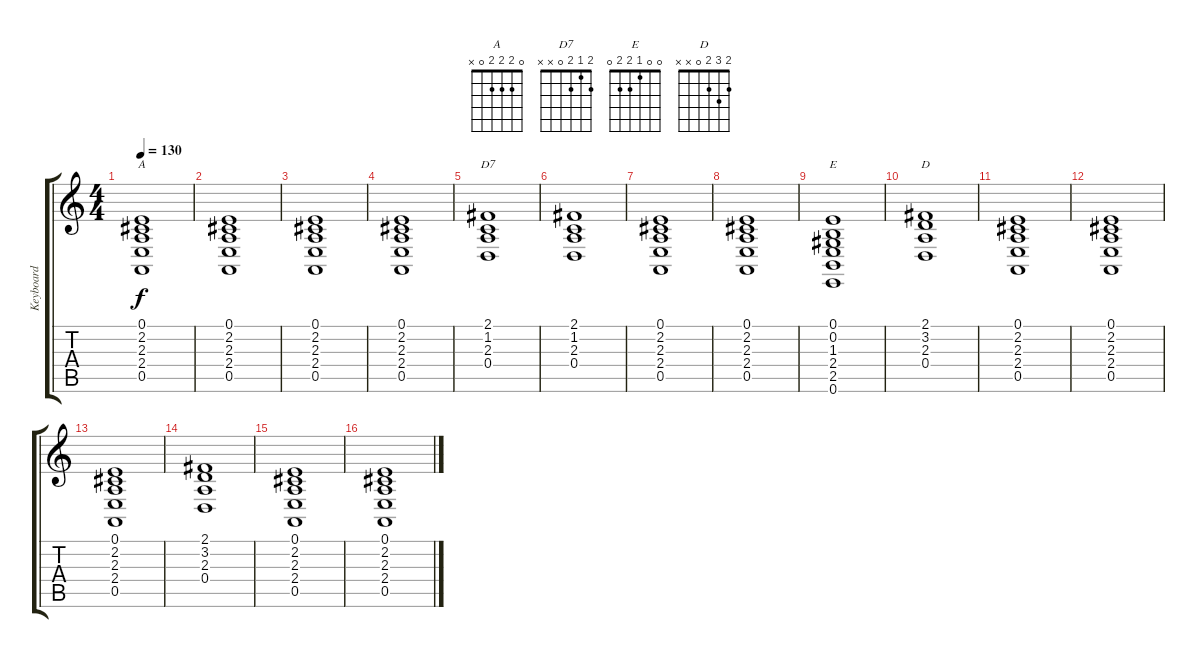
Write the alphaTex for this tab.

\track ("Keyboard" "Keyboard") {instrument churchorgan}
\staff {score tabs}
\tuning (E4 B3 G3 D3 A2 E2) {hide}
\chord ("A" 0 2 2 2 0 x)
\chord ("D7" 2 1 2 0 x x)
\chord ("E" 0 0 1 2 2 0)
\chord ("D" 2 3 2 0 x x)
\ts (4 4)
\tempo 130
\clef g2
\ks c
(0.1 2.2 2.3 2.4 0.5).1{ch "A" dy f instrument churchorgan} |
(0.1 2.2 2.3 2.4 0.5).1 |
(0.1 2.2 2.3 2.4 0.5).1 |
(0.1 2.2 2.3 2.4 0.5).1 |
(2.1 1.2 2.3 0.4).1{ch "D7"} |
(2.1 1.2 2.3 0.4).1 |
(0.1 2.2 2.3 2.4 0.5).1 |
(0.1 2.2 2.3 2.4 0.5).1 |
(0.1 0.2 1.3 2.4 2.5 0.6).1{ch "E"} |
(2.1 3.2 2.3 0.4).1{ch "D"} |
(0.1 2.2 2.3 2.4 0.5).1 |
(0.1 2.2 2.3 2.4 0.5).1 |
(0.1 2.2 2.3 2.4 0.5).1 |
(2.1 3.2 2.3 0.4).1 |
(0.1 2.2 2.3 2.4 0.5).1 |
(0.1 2.2 2.3 2.4 0.5).1
